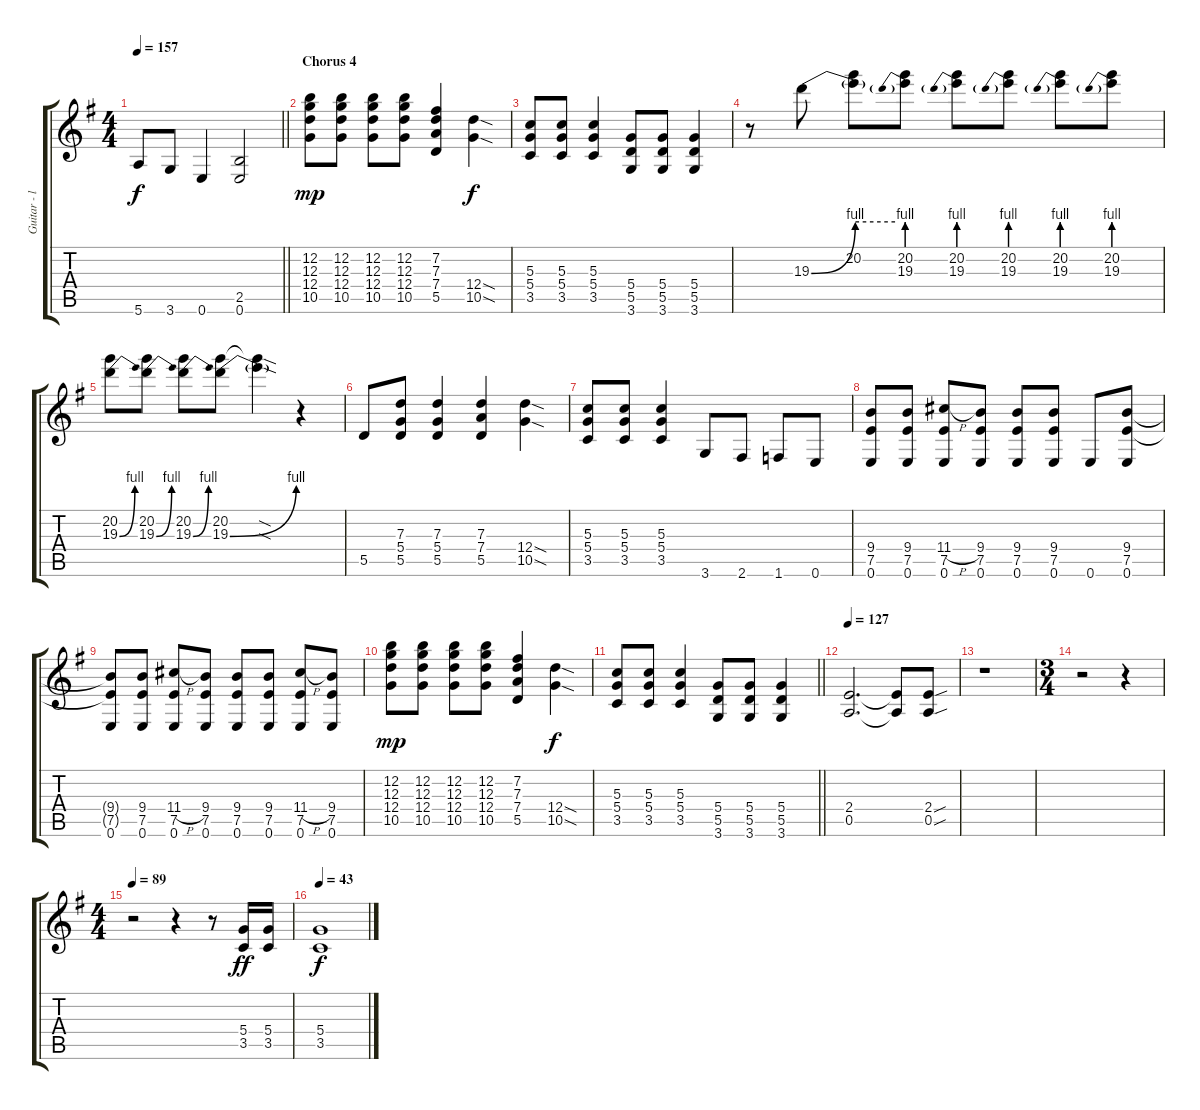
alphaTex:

\track ("Guitar - left" "Guitar - l") {instrument overdrivenguitar}
\staff {score tabs}
\tuning (E4 B3 G3 D3 A2 E2) {hide}
\ts (4 4)
\tempo 157
\clef g2
\barLineRight lightlight
\ks g
5.6.8{dy f} 3.6.8 0.6.4 (2.5 0.6).2 |
\section ("" "Chorus 4")
(12.2 12.3 12.4 10.5).8{dy mp} (12.2 12.3 12.4 10.5).8 (12.2 12.3 12.4 10.5).8 (12.2 12.3 12.4 10.5).8 (7.2 7.3 7.4 5.5).4 (12.4{sod} 10.5{sod}).4{dy f} |
(5.3 5.4 3.5).8 (5.3 5.4 3.5).8 (5.3 5.4 3.5).4 (5.4 5.5 3.6).8 (5.4 5.5 3.6).8 (5.4 5.5 3.6).4 |
r.8 19.3{be (bend 0 0 60 4)}.8 (20.2 19.3{be (hold 0 4 60 4) t}).8 (20.2 19.3{be (prebend 0 4 60 4)}).8 (20.2 19.3{be (prebend 0 4 60 4)}).8 (20.2 19.3{be (prebend 0 4 60 4)}).8 (20.2 19.3{be (prebend 0 4 60 4)}).8 (20.2 19.3{be (prebend 0 4 60 4)}).8 |
(20.2 19.3{be (bend 0 0 60 4)}).8 (20.2 19.3{be (bend 0 0 60 4)}).8 (20.2 19.3{be (bend 0 0 60 4)}).8 (20.2 19.3{be (bend 0 0 60 4)}).8 (20.2{sod t} 19.3{sod t}).4 r.4 |
5.5.8 (7.3 5.4 5.5).8 (7.3 5.4 5.5).4 (7.3 7.4 5.5).4 (12.4{sod} 10.5{sod}).4 |
(5.3 5.4 3.5).8 (5.3 5.4 3.5).8 (5.3 5.4 3.5).4 3.6.8 2.6.8 1.6.8 0.6.8 |
(9.4 7.5 0.6).8 (9.4 7.5 0.6).8 (11.4{h} 7.5 0.6).8 (9.4 7.5 0.6).8 (9.4 7.5 0.6).8 (9.4 7.5 0.6).8 0.6.8 (9.4 7.5 0.6).8 |
(9.4{t} 7.5{t} 0.6).8 (9.4 7.5 0.6).8 (11.4{h} 7.5 0.6).8 (9.4 7.5 0.6).8 (9.4 7.5 0.6).8 (9.4 7.5 0.6).8 (11.4{h} 7.5 0.6).8 (9.4 7.5 0.6).8 |
(12.2 12.3 12.4 10.5).8{dy mp} (12.2 12.3 12.4 10.5).8 (12.2 12.3 12.4 10.5).8 (12.2 12.3 12.4 10.5).8 (7.2 7.3 7.4 5.5).4 (12.4{sod} 10.5{sod}).4{dy f} |
\barLineRight lightlight
(5.3 5.4 3.5).8 (5.3 5.4 3.5).8 (5.3 5.4 3.5).4 (5.4 5.5 3.6).8 (5.4 5.5 3.6).8 (5.4 5.5 3.6).4 |
\tempo 120
\tempo 127
(2.4 0.5).2{d} (2.4{t} 0.5{t}).8 (2.4{sou} 0.5{sou}).8 |
r.1 |
\ts (3 4)
r.2 r.4 |
\ts (4 4)
\tempo 89
r.2 r.4 r.8 (5.4 3.5).16{dy ff} (5.4 3.5).16 |
\tempo 43
(5.4 3.5).1{dy f}
